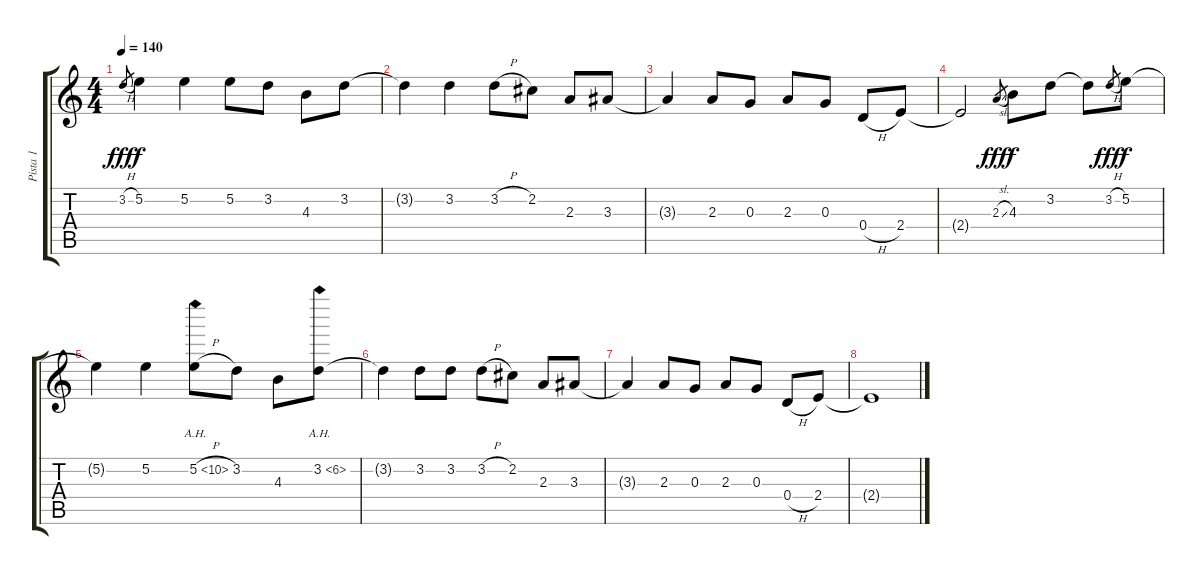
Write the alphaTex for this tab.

\track ("Pista 1" "Pista 1") {instrument distortionguitar}
\staff {score tabs}
\tuning (E4 B3 G3 D3 A2 E2) {hide}
\ts (4 4)
\tempo 140
\clef g2
\ks c
3.2{h}.8{gr dy fff instrument distortionguitar} 5.2.4{dy f} 5.2.4 5.2.8 3.2.8 4.3.8 3.2.8 |
3.2{t}.4 3.2.4 3.2{h}.8 2.2.8 2.3.8 3.3.8 |
3.3{t}.4 2.3.8 0.3.8 2.3.8 0.3.8 0.4{h}.8 2.4.8 |
2.4{t}.2 2.3{sl}.8{gr dy fff} 4.3.8{dy f} 3.2.8 3.2{t}.8 3.2{h}.8{gr dy fff} 5.2.8{dy f} |
5.2{t}.4 5.2.4 5.2{ah 5 h}.8 3.2.8 4.3.8 3.2{ah 3}.8 |
3.2{t}.4 3.2.8 3.2.8 3.2{h}.8 2.2.8 2.3.8 3.3.8 |
3.3{t}.4 2.3.8 0.3.8 2.3.8 0.3.8 0.4{h}.8 2.4.8 |
2.4{t}.1
